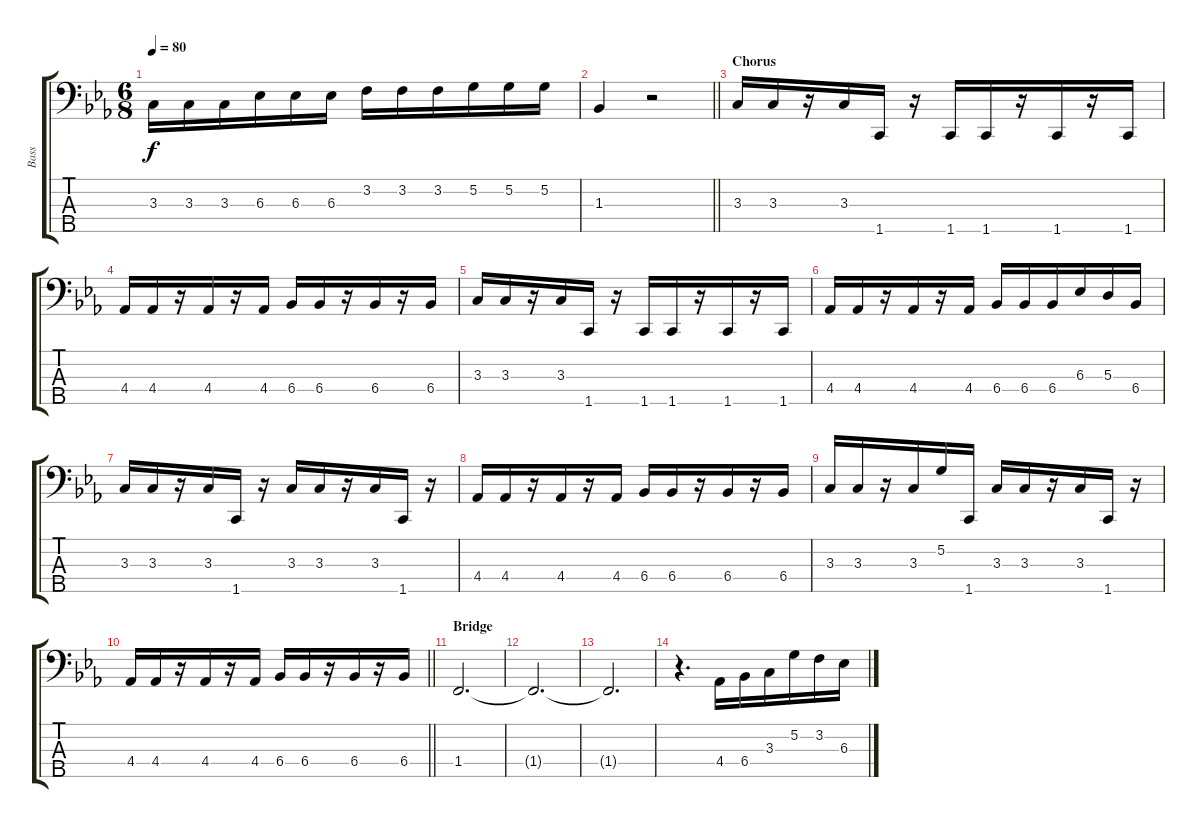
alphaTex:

\track ("Bass" "Bass") {instrument electricbassfinger}
\staff {score tabs}
\tuning (G2 D2 A1 E1 B0) {hide}
\ts (6 8)
\tempo 80
\clef f4
\ks cminor
3.3.16{dy f} 3.3.16 3.3.16 6.3.16 6.3.16 6.3.16 3.2.16 3.2.16 3.2.16 5.2.16 5.2.16 5.2.16 |
\barLineRight lightlight
1.3.4 r.2 |
\section ("" "Chorus")
3.3.16 3.3.16 r.16 3.3.16 1.5.16 r.16 1.5.16 1.5.16 r.16 1.5.16 r.16 1.5.16 |
4.4.16 4.4.16 r.16 4.4.16 r.16 4.4.16 6.4.16 6.4.16 r.16 6.4.16 r.16 6.4.16 |
3.3.16 3.3.16 r.16 3.3.16 1.5.16 r.16 1.5.16 1.5.16 r.16 1.5.16 r.16 1.5.16 |
4.4.16 4.4.16 r.16 4.4.16 r.16 4.4.16 6.4.16 6.4.16 6.4.16 6.3.16 5.3.16 6.4.16 |
3.3.16 3.3.16 r.16 3.3.16 1.5.16 r.16 3.3.16 3.3.16 r.16 3.3.16 1.5.16 r.16 |
4.4.16 4.4.16 r.16 4.4.16 r.16 4.4.16 6.4.16 6.4.16 r.16 6.4.16 r.16 6.4.16 |
3.3.16 3.3.16 r.16 3.3.16 5.2.16 1.5.16 3.3.16 3.3.16 r.16 3.3.16 1.5.16 r.16 |
\barLineRight lightlight
4.4.16 4.4.16 r.16 4.4.16 r.16 4.4.16 6.4.16 6.4.16 r.16 6.4.16 r.16 6.4.16 |
\section ("" "Bridge")
1.4.2{d} |
1.4{t}.2{d} |
1.4{t}.2{d} |
r.4{d} 4.4.16 6.4.16 3.3.16 5.2.16 3.2.16 6.3.16
